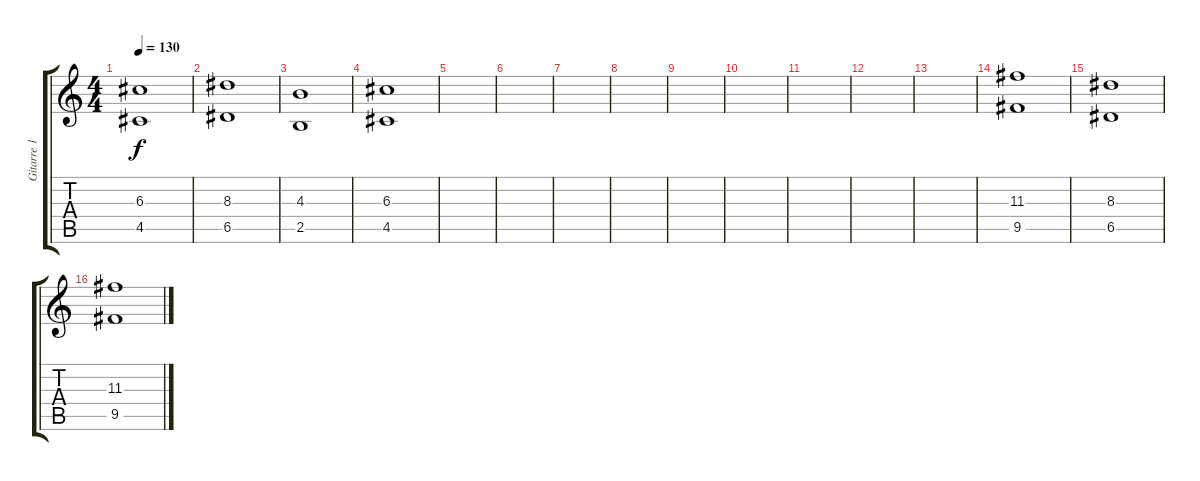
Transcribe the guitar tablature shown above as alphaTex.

\track ("Gitarre 1" "Gitarre 1") {instrument electricguitarclean}
\staff {score tabs}
\tuning (E4 B3 G3 D3 A2 E2) {hide}
\ts (4 4)
\tempo 130
\clef g2
\ks c
(6.3 4.5).1{dy f} |
(8.3 6.5).1 |
(4.3 2.5).1 |
(6.3 4.5).1 |
|
|
|
|
|
|
|
|
|
(11.3 9.5).1 |
(8.3 6.5).1 |
(11.3 9.5).1
